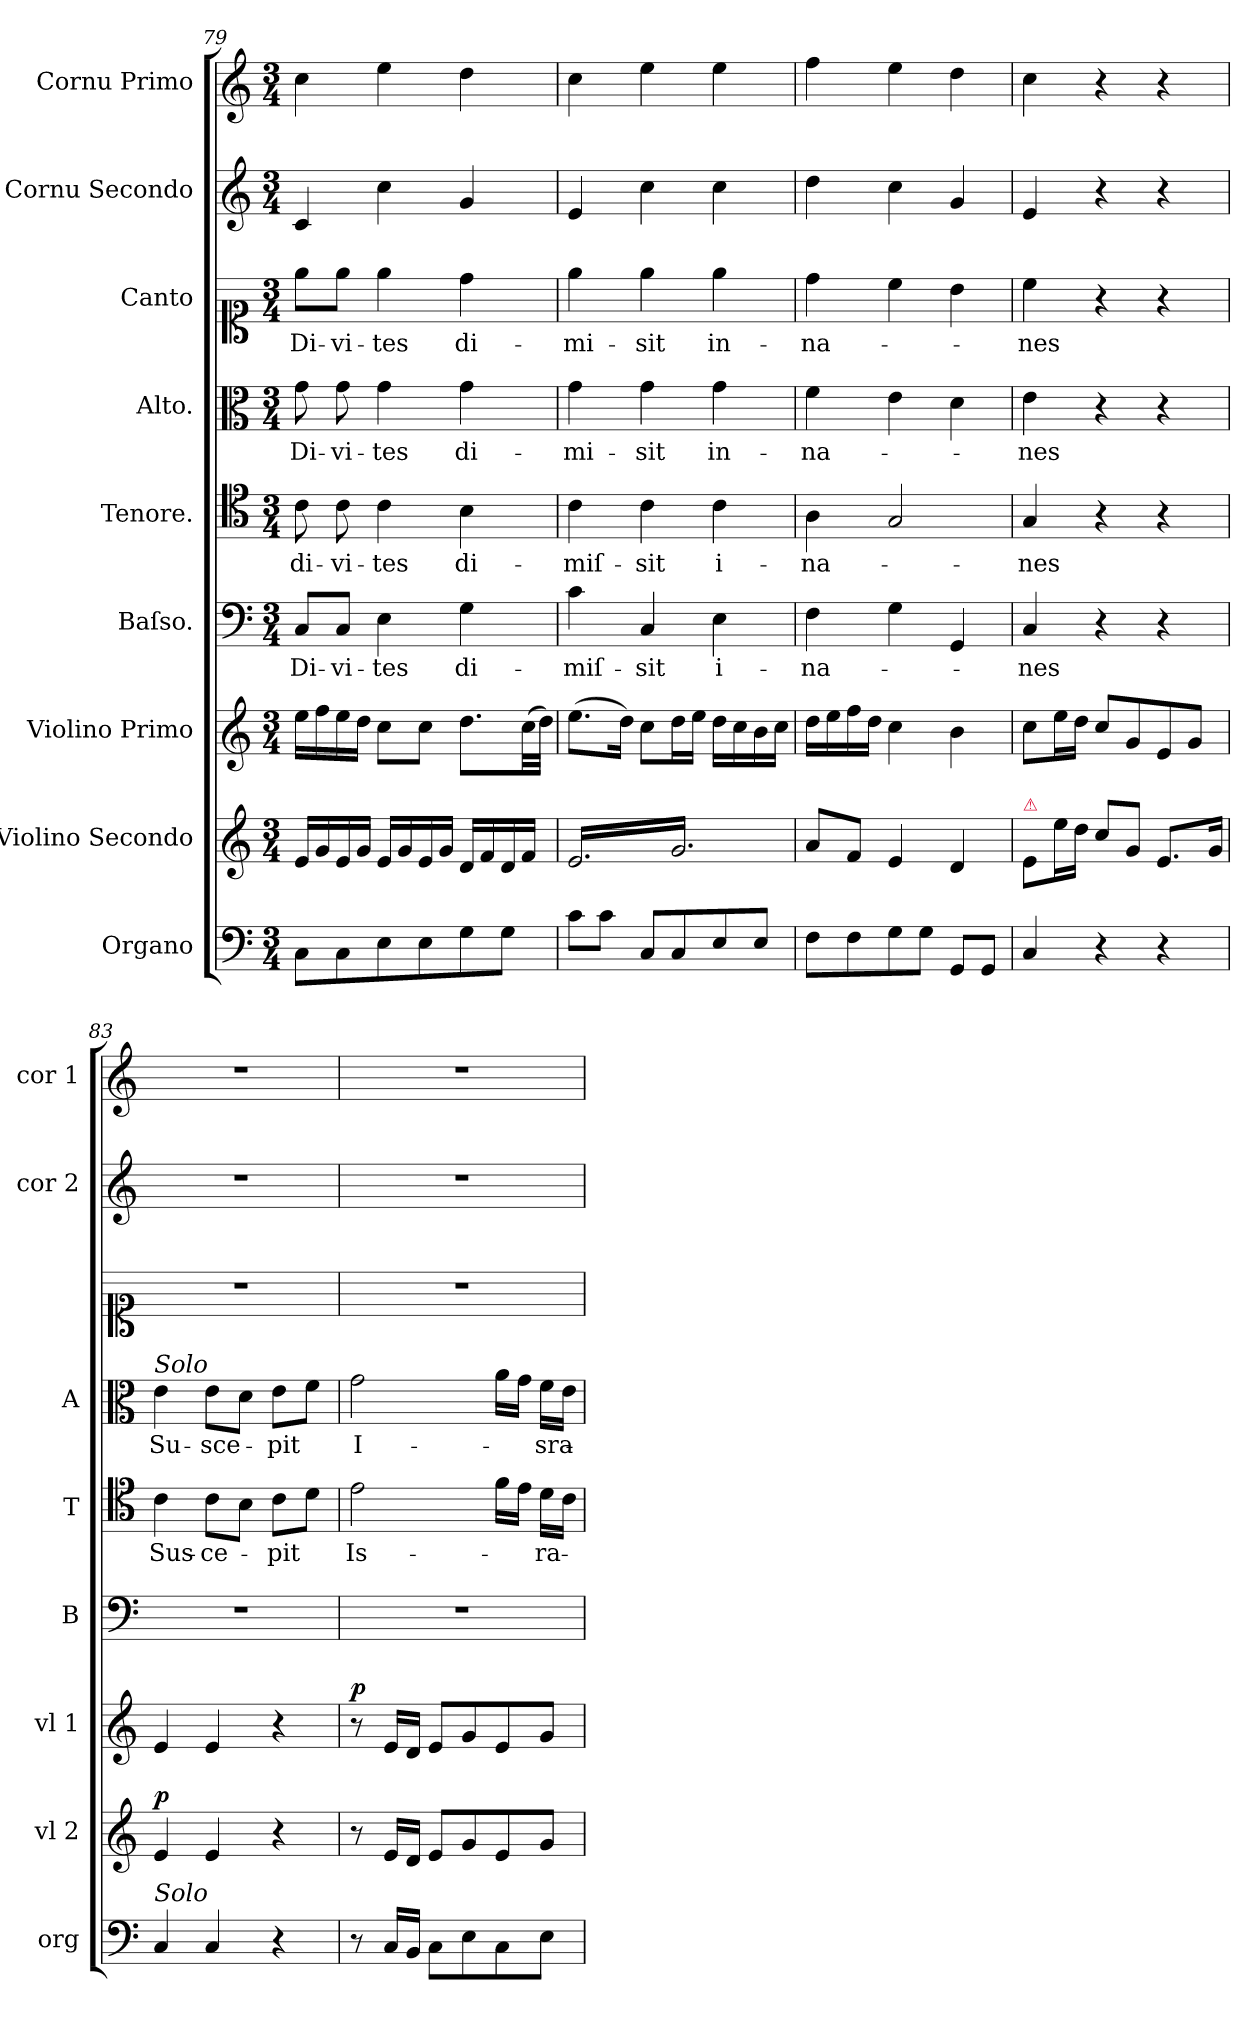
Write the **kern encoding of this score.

**kern	**kern	**dynam	**kern	**dynam	**kern	**text	**kern	**text	**kern	**text	**kern	**text	**kern	**kern
*part9	*part8	*part8	*part7	*part7	*part6	*part6	*part5	*part5	*part4	*part4	*part3	*part3	*part2	*part1
*staff9	*staff8	*staff8	*staff7	*staff7	*staff6	*staff6	*staff5	*staff5	*staff4	*staff4	*staff3	*staff3	*staff2	*staff1
*I"Organo	*I"Violino Secondo	*	*I"Violino Primo	*	*I"Baſso.	*	*I"Tenore.	*	*I"Alto.	*	*I"Canto	*	*I"Cornu Secondo	*I"Cornu Primo
*I'org	*I'vl 2	*	*I'vl 1	*	*I'B	*	*I'T	*	*I'A	*	*	*	*I'cor 2	*I'cor 1
*clefF4	*clefG2	*	*clefG2	*	*clefF4	*	*clefC4	*	*clefC3	*	*clefC1	*	*clefG2	*clefG2
*k[]	*k[]	*	*k[]	*	*k[]	*	*k[]	*	*k[]	*	*k[]	*	*k[]	*k[]
*C:	*C:	*	*C:	*	*C:	*	*C:	*	*C:	*	*C:	*	*C:	*C:
*M3/4	*M3/4	*	*M3/4	*	*M3/4	*	*M3/4	*	*M3/4	*	*M3/4	*	*M3/4	*M3/4
=79	=79	=79	=79	=79	=79	=79	=79	=79	=79	=79	=79	=79	=79	=79
8C\L	16e/LL	.	16ee\LL	.	8C/L	Di-	8c\	di-	8g\	Di-	8ee\L	Di-	4c/	4cc\
.	16g/	.	16ff\	.	.	.	.	.	.	.	.	.	.	.
8C\	16e/	.	16ee\	.	8C/J	-vi-	8c\	-vi-	8g\	-vi-	8ee\J	-vi-	.	.
.	16g/JJ	.	16dd\JJ	.	.	.	.	.	.	.	.	.	.	.
8E\	16e/LL	.	8cc\L	.	4E\	-tes	4c\	-tes	4g\	-tes	4ee\	-tes	4cc\	4ee\
.	16g/	.	.	.	.	.	.	.	.	.	.	.	.	.
8E\	16e/	.	8cc\J	.	.	.	.	.	.	.	.	.	.	.
.	16g/JJ	.	.	.	.	.	.	.	.	.	.	.	.	.
8G\	16d/LL	.	8.dd\L	.	4G\	di-	4B\	di-	4g\	di-	4dd\	di-	4g/	4dd\
.	16f/	.	.	.	.	.	.	.	.	.	.	.	.	.
8G\J	16d/	.	.	.	.	.	.	.	.	.	.	.	.	.
.	16f/JJ	.	(32cc\LL	.	.	.	.	.	.	.	.	.	.	.
.	.	.	32dd\JJJ)	.	.	.	.	.	.	.	.	.	.	.
=80	=80	=80	=80	=80	=80	=80	=80	=80	=80	=80	=80	=80	=80	=80
*	*tremolo	*	*	*	*	*	*	*	*	*	*	*	*	*
8c\L	16e/LL	.	(8.ee\L	.	4c\	-miſ-	4c\	-miſ-	4g\	-mi-	4ee\	-mi-	4e/	4cc\
.	16g/	.	.	.	.	.	.	.	.	.	.	.	.	.
8c\J	16e/	.	.	.	.	.	.	.	.	.	.	.	.	.
.	16g/	.	16dd\Jk)	.	.	.	.	.	.	.	.	.	.	.
8C/L	16e/	.	8cc\L	.	4C/	-sit	4c\	-sit	4g\	-sit	4ee\	-sit	4cc\	4ee\
.	16g/	.	.	.	.	.	.	.	.	.	.	.	.	.
8C/	16e/	.	16dd\L	.	.	.	.	.	.	.	.	.	.	.
.	16g/	.	16ee\JJ	.	.	.	.	.	.	.	.	.	.	.
8E/	16e/	.	16dd\LL	.	4E\	i-	4c\	i-	4g\	in-	4ee\	in-	4cc\	4ee\
.	16g/	.	16cc\	.	.	.	.	.	.	.	.	.	.	.
8E/J	16e/	.	16b\	.	.	.	.	.	.	.	.	.	.	.
.	16g/JJ	.	16cc\JJ	.	.	.	.	.	.	.	.	.	.	.
*	*Xtremolo	*	*	*	*	*	*	*	*	*	*	*	*	*
=81	=81	=81	=81	=81	=81	=81	=81	=81	=81	=81	=81	=81	=81	=81
8F\L	8a/L	.	16dd\LL	.	4F\	-na-	4A\	-na-	4f\	-na-	4dd\	-na-	4dd\	4ff\
.	.	.	16ee\	.	.	.	.	.	.	.	.	.	.	.
8F\	8f/J	.	16ff\	.	.	.	.	.	.	.	.	.	.	.
.	.	.	16dd\JJ	.	.	.	.	.	.	.	.	.	.	.
8G\	4e/	.	4cc\	.	4G\	.	2G/	.	4e\	.	4cc\	.	4cc\	4ee\
.	.	.	.	.	.	.	.	.	.	.	.	.	.	.
8G\J	.	.	.	.	.	.	.	.	.	.	.	.	.	.
8GG/L	4d/	.	4b\	.	4GG/	.	.	.	4d\	.	4b\	.	4g/	4dd\
8GG/J	.	.	.	.	.	.	.	.	.	.	.	.	.	.
=82	=82	=82	=82	=82	=82	=82	=82	=82	=82	=82	=82	=82	=82	=82
!	!LO:TX:a:color=crimson:t=⚠	!	!	!	!	!	!	!	!	!	!	!	!	!
4C/	8e/L	.	8cc\L	.	4C/	-nes	4G/	-nes	4e\	-nes	4cc\	-nes	4e/	4cc\
.	16ee\L	.	16ee\L	.	.	.	.	.	.	.	.	.	.	.
.	16dd\JJ	.	16dd\JJ	.	.	.	.	.	.	.	.	.	.	.
4r	8cc/L	.	8cc/L	.	4r	.	4r	.	4r	.	4r	.	4r	4r
.	8g/J	.	8g/	.	.	.	.	.	.	.	.	.	.	.
4r	8.e/L	.	8e/	.	4r	.	4r	.	4r	.	4r	.	4r	4r
.	.	.	8g/J	.	.	.	.	.	.	.	.	.	.	.
.	16g/Jk	.	.	.	.	.	.	.	.	.	.	.	.	.
=83	=83	=83	=83	=83	=83	=83	=83	=83	=83	=83	=83	=83	=83	=83
!	!	!	!	!	!	!	!	!	!LO:TX:a:i:t=Solo	!	!	!	!	!
!LO:TX:a:i:t=Solo	!	!	!	!	!	!	!	!	!	!	!	!	!	!
!	!	!LO:DY:a	!	!	!	!	!	!	!	!	!	!	!	!
4C/	4e/	p.	4e/	.	2.r	.	4c\	Sus-	4e\	Su-	2.r	.	2.r	2.r
4C/	4e/	.	4e/	.	.	.	8c\L	-ce-	8e\L	-sce-	.	.	.	.
.	.	.	.	.	.	.	8B\J	.	8d\J	.	.	.	.	.
4r	4r	.	4r	.	.	.	8c\L	-pit	8e\L	-pit	.	.	.	.
.	.	.	.	.	.	.	8d\J	.	8f\J	.	.	.	.	.
=84	=84	=84	=84	=84	=84	=84	=84	=84	=84	=84	=84	=84	=84	=84
!	!	!	!	!LO:DY:a	!	!	!	!	!	!	!	!	!	!
8r	8r	.	8r	p.	2.r	.	2e\	Is-	2g\	I-	2.r	.	2.r	2.r
16C/LL	16e/LL	.	16e/LL	.	.	.	.	.	.	.	.	.	.	.
16BB/JJ	16d/JJ	.	16d/JJ	.	.	.	.	.	.	.	.	.	.	.
8C\L	8e/L	.	8e/L	.	.	.	.	.	.	.	.	.	.	.
8E\	8g/	.	8g/	.	.	.	.	.	.	.	.	.	.	.
8C\	8e/	.	8e/	.	.	.	16f\LL	.	16a\LL	.	.	.	.	.
.	.	.	.	.	.	.	16e\JJ	.	16g\JJ	.	.	.	.	.
8E\J	8g/J	.	8g/J	.	.	.	16d\LL	-ra-	16f\LL	-sra-	.	.	.	.
.	.	.	.	.	.	.	16c\JJ	.	16e\JJ	.	.	.	.	.
=	=	=	=	=	=	=	=	=	=	=	=	=	=	=
*-	*-	*-	*-	*-	*-	*-	*-	*-	*-	*-	*-	*-	*-	*-
